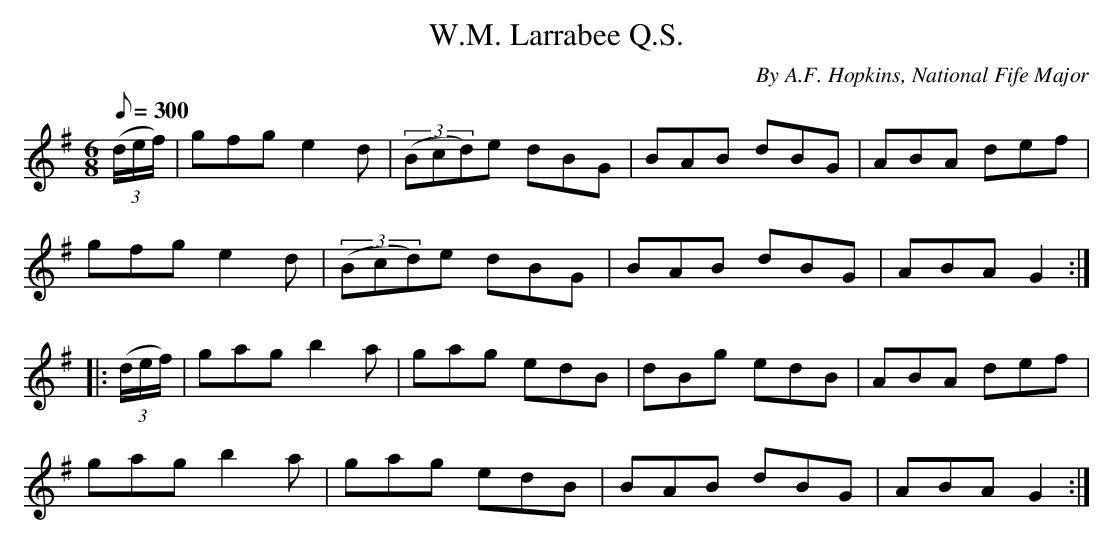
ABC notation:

X:1
T:W.M. Larrabee Q.S.
C:By A.F. Hopkins, National Fife Major
M:6/8
L:1/8
Q:1/8=300
K:G t=8
((3d/e/f/) | gfg e2d | ((3Bcd)e dBG | BAB dBG | ABA def |
gfg e2d | ((3Bcd)e dBG | BAB dBG | ABA G2:|
|: ((3d/e/f/) | gag b2a | gag edB | dBg edB | ABA def |
gag b2a | gag edB | BAB dBG | ABA G2 :|
